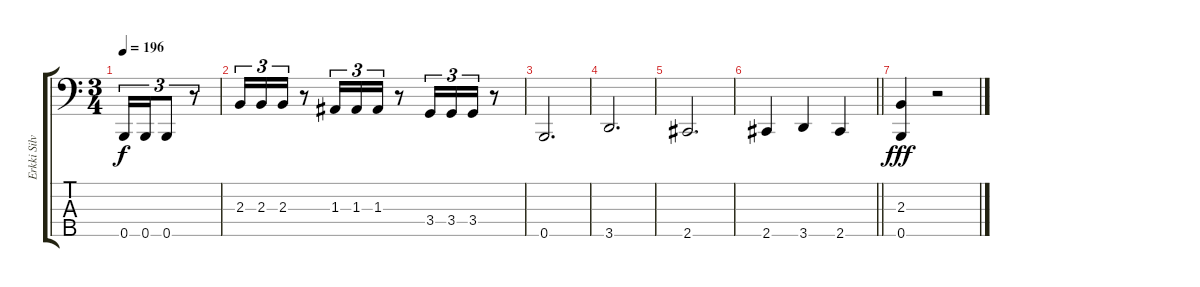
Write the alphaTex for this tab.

\track ("Erkki Silvennoinen" "Erkki Silv") {instrument electricbassfinger}
\staff {score tabs}
\tuning (G2 D2 A1 E1 B0) {hide}
\ts (3 4)
\tempo 196
\clef f4
\ks c
0.5.16{tu (3 2) dy f} 0.5.16{tu (3 2)} 0.5.8{tu (3 2)} r.8{tu (3 2)} |
2.3.16{tu (3 2)} 2.3.16{tu (3 2)} 2.3.16{tu (3 2)} r.8 1.3.16{tu (3 2)} 1.3.16{tu (3 2)} 1.3.16{tu (3 2)} r.8 3.4.16{tu (3 2)} 3.4.16{tu (3 2)} 3.4.16{tu (3 2)} r.8 |
0.5.2{d} |
3.5.2{d} |
2.5.2{d} |
\barLineRight lightlight
2.5.4 3.5.4 2.5.4 |
(2.3 0.5).4{dy fff} r.2
